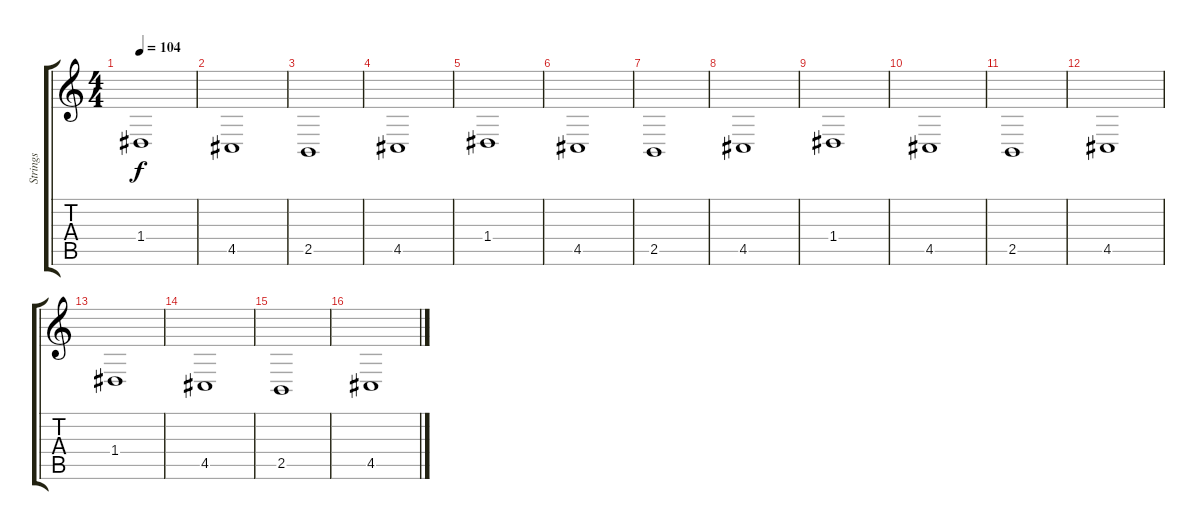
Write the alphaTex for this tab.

\track ("Strings" "Strings") {instrument stringensemble2}
\staff {score tabs}
\tuning (E4 B3 G3 D3 A2 E2) {hide}
\ts (4 4)
\tempo 104
\clef g2
\ks c
1.4.1{dy f} |
4.5.1 |
2.5.1 |
4.5.1 |
1.4.1 |
4.5.1 |
2.5.1 |
4.5.1 |
1.4.1 |
4.5.1 |
2.5.1 |
4.5.1 |
1.4.1 |
4.5.1 |
2.5.1 |
4.5.1
